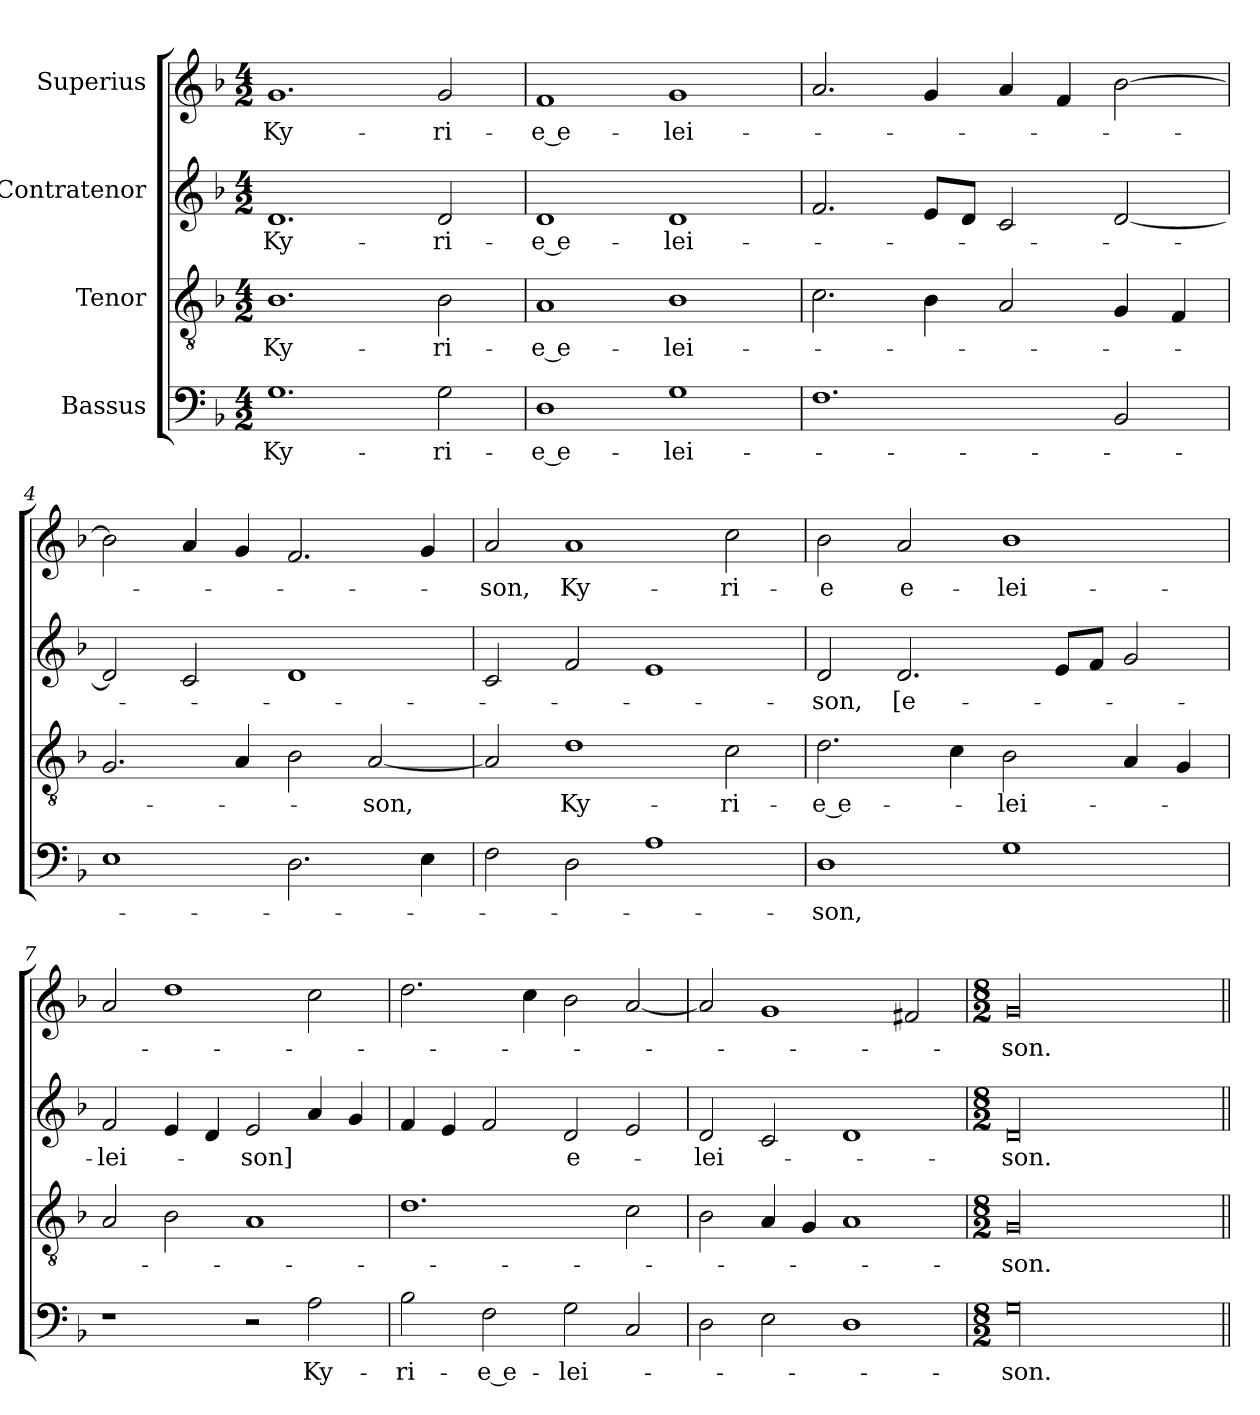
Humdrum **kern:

**kern	**text	**kern	**text	**kern	**text	**kern	**text
*part4	*part4	*part3	*part3	*part2	*part2	*part1	*part1
*staff4	*staff4	*staff3	*staff3	*staff2	*staff2	*staff1	*staff1
*I"Bassus	*	*I"Tenor	*	*I"Contratenor	*	*I"Superius	*
*clefF4	*	*clefGv2	*	*clefG2	*	*clefG2	*
*k[b-]	*	*k[b-]	*	*k[b-]	*	*k[b-]	*
*M4/2	*	*M4/2	*	*M4/2	*	*M4/2	*
=1	=1	=1	=1	=1	=1	=1	=1
1.G\	Ky-	1.B-\	Ky-	1.d/	Ky-	1.g/	Ky-
2G\	-ri-	2B-\	-ri-	2d/	-ri-	2g/	-ri-
=2	=2	=2	=2	=2	=2	=2	=2
1D\	-e e-	1A/	-e e-	1d/	-e e-	1f/	-e e-
1G\	-lei-	1B-\	-lei-	1d/	-lei-	1g/	-lei-
=3	=3	=3	=3	=3	=3	=3	=3
1.F\	.	2.c\	.	2.f/	.	2.a/	.
.	.	4B-\	.	8e/L	.	4g/	.
.	.	.	.	8d/J	.	.	.
.	.	2A/	.	2c/	.	4a/	.
.	.	.	.	.	.	4f/	.
2BB-/	.	4G/	.	[2d/	.	[2b-\	.
.	.	4F/	.	.	.	.	.
=4	=4	=4	=4	=4	=4	=4	=4
1E\	.	2.G/	.	2d/]	.	2b-\]	.
.	.	.	.	2c/	.	4a/	.
.	.	4A/	.	.	.	4g/	.
2.D\	.	2B-\	.	1d/	.	2.f/	.
.	.	[2A/	-son,	.	.	.	.
4E\	.	.	.	.	.	4g/	.
=5	=5	=5	=5	=5	=5	=5	=5
2F\	.	2A/]	.	2c/	.	2a/	-son,
2D\	.	1d\	Ky-	2f/	.	1a/	Ky-
1A\	.	.	.	1e/	.	.	.
.	.	2c\	-ri-	.	.	2cc\	-ri-
=6	=6	=6	=6	=6	=6	=6	=6
1D\	-son,	2.d\	-e e-	2d/	-son,	2b-\	-e
.	.	.	.	2.d/	[e-	2a/	e-
.	.	4c\	.	.	.	.	.
1G\	.	2B-\	-lei-	.	.	1b-\	-lei-
.	.	.	.	8e/L	.	.	.
.	.	.	.	8f/J	.	.	.
.	.	4A/	.	2g/	.	.	.
.	.	4G/	.	.	.	.	.
=7	=7	=7	=7	=7	=7	=7	=7
1r	.	2A/	.	2f/	-lei-	2a/	.
.	.	2B-\	.	4e/	.	1dd\	.
.	.	.	.	4d/	.	.	.
2r	.	1A/	.	2e/	-son]	.	.
2A\	Ky-	.	.	4a/	.	2cc\	.
.	.	.	.	4g/	.	.	.
=8	=8	=8	=8	=8	=8	=8	=8
2B-\	-ri-	1.d\	.	4f/	.	2.dd\	.
.	.	.	.	4e/	.	.	.
2F\	-e e-	.	.	2f/	.	.	.
.	.	.	.	.	.	4cc\	.
2G\	-lei-	.	.	2d/	e-	2b-\	.
2C/	.	2c\	.	2e/	.	[2a/	.
=9	=9	=9	=9	=9	=9	=9	=9
2D\	.	2B-\	.	2d/	-lei-	2a/]	.
2E\	.	4A/	.	2c/	.	1g/	.
.	.	4G/	.	.	.	.	.
1D\	.	1A/	.	1d/	.	.	.
.	.	.	.	.	.	2f#X/	.
=10	=10	=10	=10	=10	=10	=10	=10
*M8/2	*	*M8/2	*	*M8/2	*	*M8/2	*
00G\	-son.	00G/	-son.	00d/	-son.	00g/	-son.
=||	=||	=||	=||	=||	=||	=||	=||
*-	*-	*-	*-	*-	*-	*-	*-
